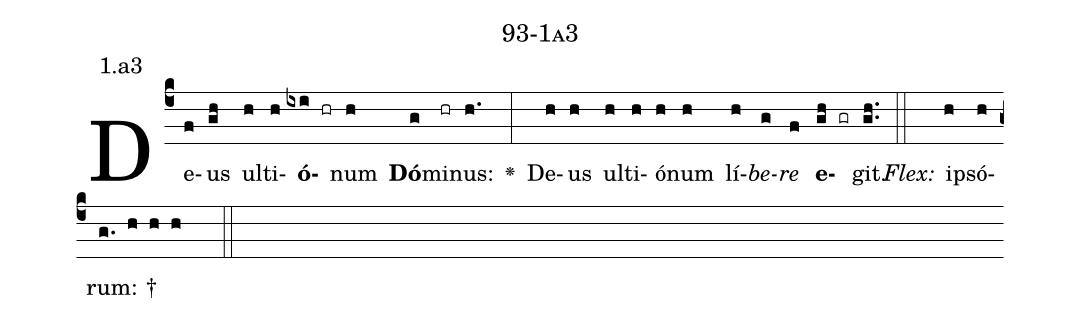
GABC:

name: 93-1a3;
annotation: 1.a3;
%%
(c4)De(f)us(gh) ul(h)ti(h)<b>ó</b>(ixi hr)num(h) <b>Dó</b>(g)mi(hr)nus:(h.) <v>\greheightstar</v>(:) De(h)us(h) ul(h)ti(h)ó(h)num(h) lí(h)<i>be</i>(g)<i>re</i>(f) <b>e</b>(gh gr)git.(gh..) (::)
<i>Flex:</i>()  ip(h)só(h)rum: †(g. h h h  ::)

%E(h) u(h) o(g) u(f) a(gh) e.(gh..) (::)
